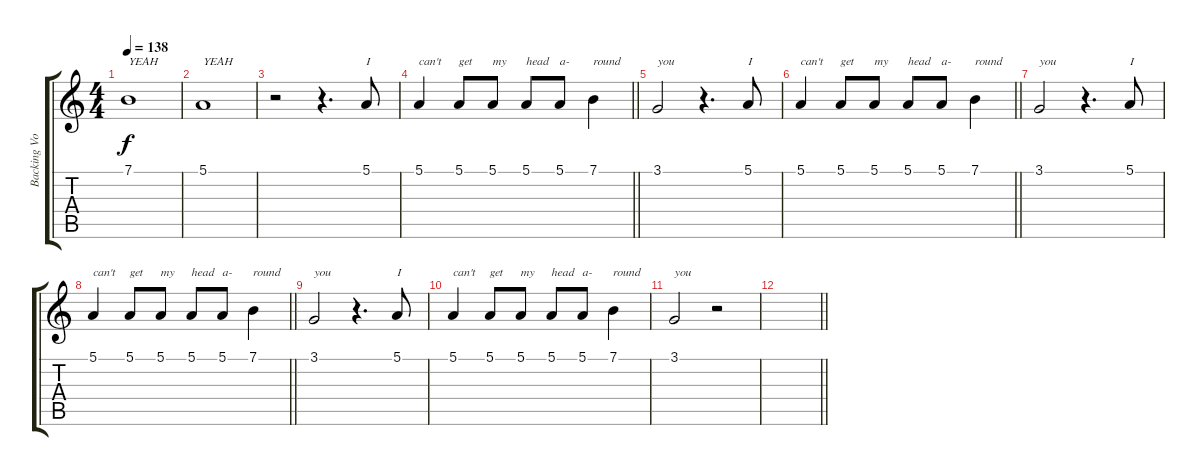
\track ("Backing Vocals" "Backing Vo") {instrument oboe}
\staff {score tabs}
\tuning (E4 B3 G3 D3 A2 E2) {hide}
\ts (4 4)
\tempo 138
\clef g2
\ks c
7.1.1{txt "YEAH" dy f} |
5.1.1{txt "YEAH"} |
r.2 r.4{d} 5.1.8{txt "I"} |
\barLineRight lightlight
5.1.4{txt "can't"} 5.1.8{txt "get"} 5.1.8{txt "my"} 5.1.8{txt "head"} 5.1.8{txt "a-"} 7.1.4{txt "round"} |
3.1.2{txt "you"} r.4{d} 5.1.8{txt "I"} |
\barLineRight lightlight
5.1.4{txt "can't"} 5.1.8{txt "get"} 5.1.8{txt "my"} 5.1.8{txt "head"} 5.1.8{txt "a-"} 7.1.4{txt "round"} |
3.1.2{txt "you"} r.4{d} 5.1.8{txt "I"} |
\barLineRight lightlight
5.1.4{txt "can't"} 5.1.8{txt "get"} 5.1.8{txt "my"} 5.1.8{txt "head"} 5.1.8{txt "a-"} 7.1.4{txt "round"} |
3.1.2{txt "you"} r.4{d} 5.1.8{txt "I"} |
5.1.4{txt "can't"} 5.1.8{txt "get"} 5.1.8{txt "my"} 5.1.8{txt "head"} 5.1.8{txt "a-"} 7.1.4{txt "round"} |
3.1.2{txt "you"} r.2 |
\barLineRight lightlight
